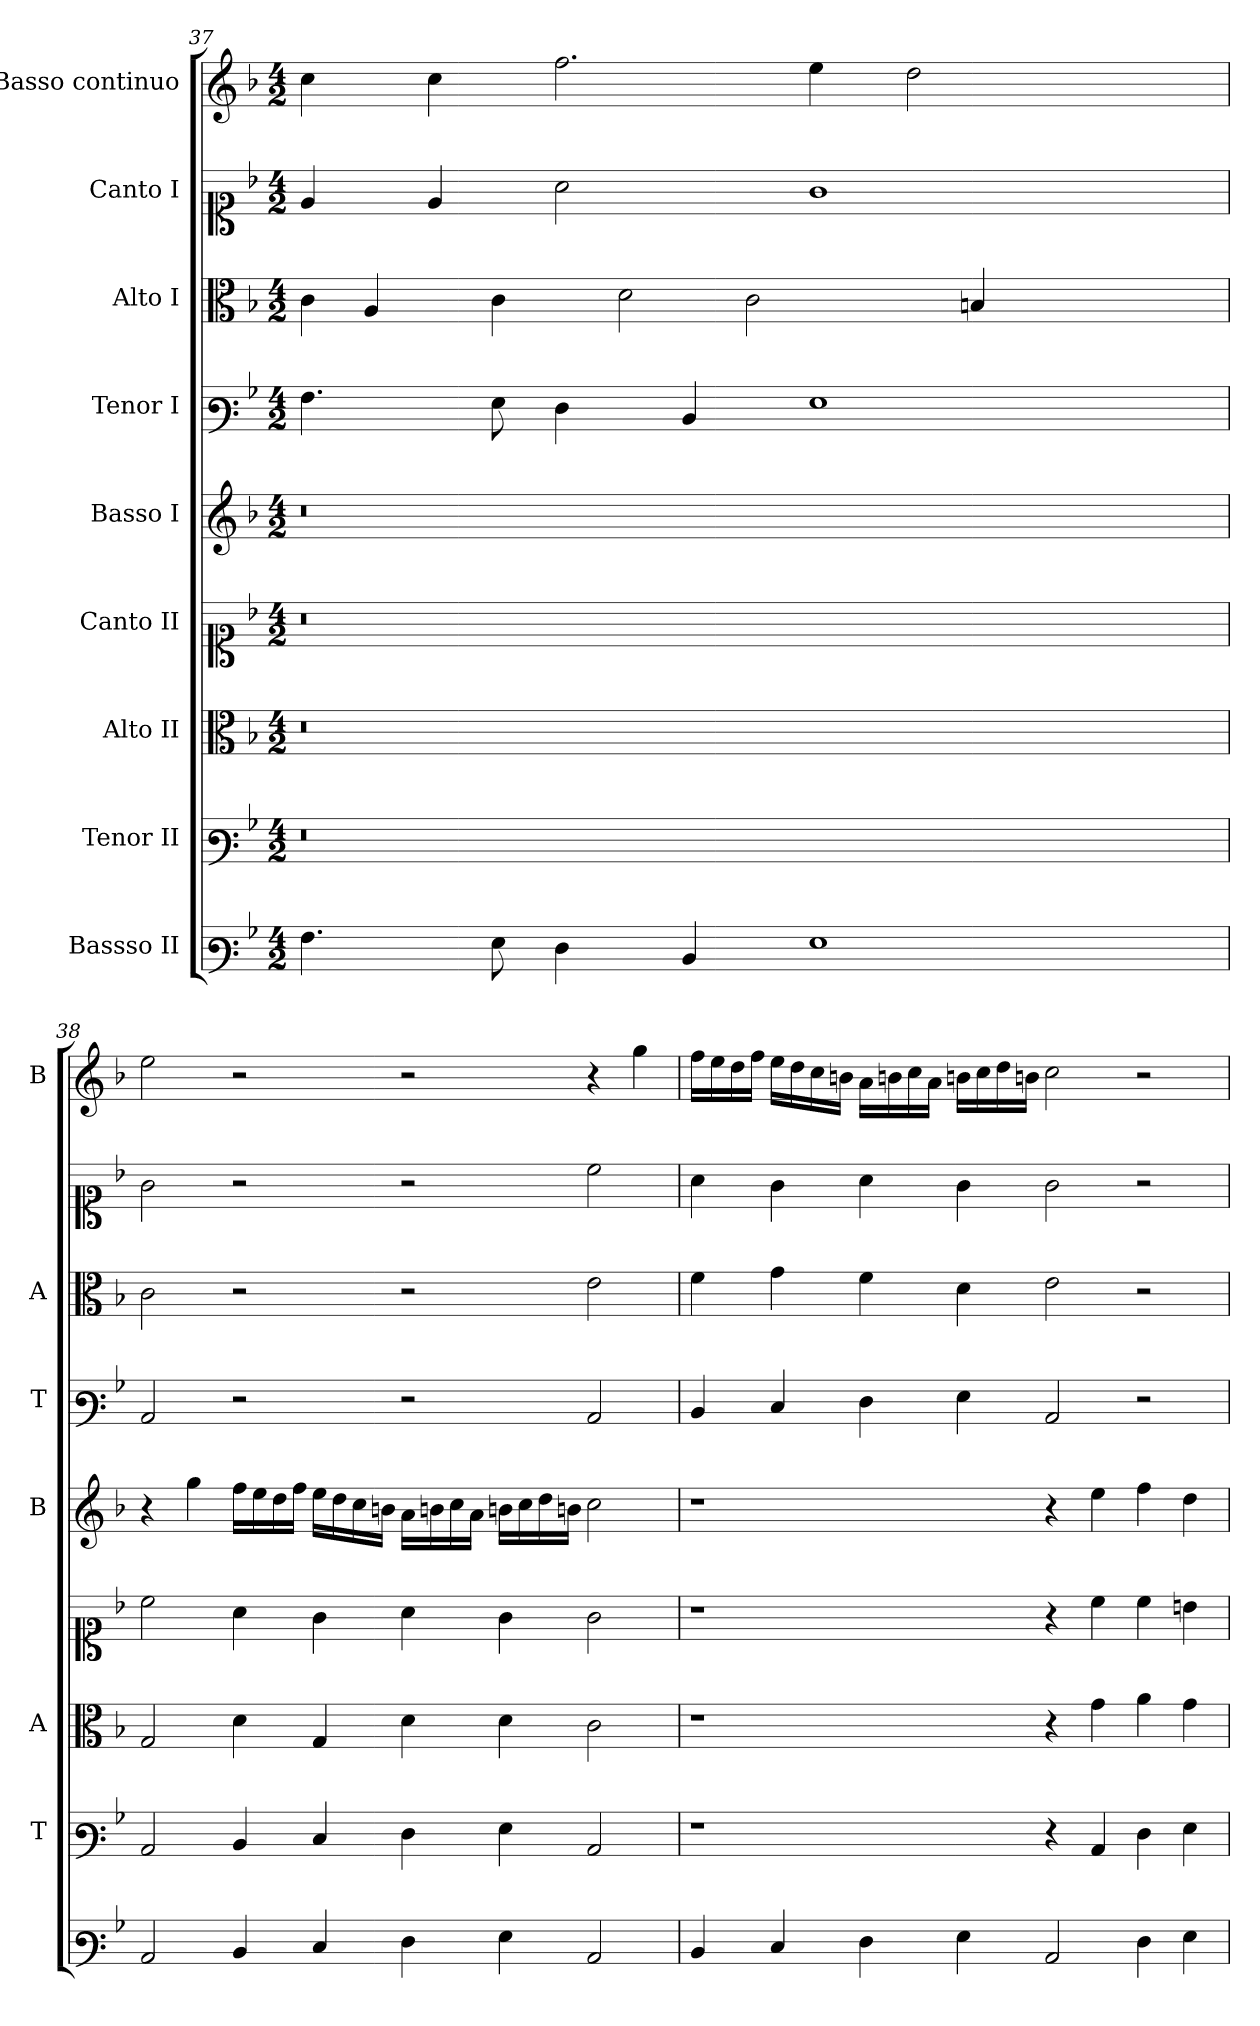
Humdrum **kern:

**kern	**kern	**kern	**kern	**kern	**kern	**kern	**kern	**kern
*part9	*part8	*part7	*part6	*part5	*part4	*part3	*part2	*part1
*staff9	*staff8	*staff7	*staff6	*staff5	*staff4	*staff3	*staff2	*staff1
*I"Bassso II	*I"Tenor II	*I"Alto II	*I"Canto II	*I"Basso I	*I"Tenor I	*I"Alto I	*I"Canto I	*I"Basso continuo
*	*I'T	*I'A	*	*I'B	*I'T	*I'A	*	*I'B
!!LO:PB:g=z
*clefF3	*clefF3	*clefC3	*clefC1	*clefG2	*clefF3	*clefC3	*clefC1	*clefG2
*k[b-]	*k[b-]	*k[b-]	*k[b-]	*k[b-]	*k[b-]	*k[b-]	*k[b-]	*k[b-]
*F:	*F:	*F:	*F:	*F:	*F:	*F:	*F:	*F:
*M4/2	*M4/2	*M4/2	*M4/2	*M4/2	*M4/2	*M4/2	*M4/2	*M4/2
=37	=37	=37	=37	=37	=37	=37	=37	=37
!	!LO:N:vis=0	!LO:N:vis=0	!LO:N:vis=0	!LO:N:vis=0	!	!LO:N:vis=4	!	!
4.A	1r	1r	1r	1r	4.A	8c	4e	4cc
.	.	.	.	.	.	4A	.	.
.	.	.	.	.	.	.	4e	4cc
8G	.	.	.	.	8G	4c	.	.
!	!	!	!	!	!	!	!	!LO:N:vis=2.
4F	.	.	.	.	4F	.	2a	2ff
!	!	!	!	!	!	!LO:N:vis=2	!	!
.	.	.	.	.	.	4d	.	.
4D	.	.	.	.	4D	.	.	.
.	.	.	.	.	.	2c	.	.
1G	1ryy	1ryy	1ryy	1ryy	1G	.	1g	4ee
.	.	.	.	.	.	.	.	2dd
.	.	.	.	.	.	4Bn	.	.
.	.	.	.	.	.	4.ryy	.	.
.	.	.	.	.	.	.	.	4ryy
=38	=38	=38	=38	=38	=38	=38	=38	=38
2C	2C	2G	2cc	4r	2C	2c	2g	2ee
.	.	.	.	4gg	.	.	.	.
4D	4D	4d	4a	16ffLL	2r	2r	2r	2r
.	.	.	.	16ee	.	.	.	.
.	.	.	.	16dd	.	.	.	.
.	.	.	.	16ffJJ	.	.	.	.
4E	4E	4G	4g	16eeLL	.	.	.	.
.	.	.	.	16dd	.	.	.	.
.	.	.	.	16cc	.	.	.	.
.	.	.	.	16bJJ	.	.	.	.
4F	4F	4d	4a	16aLL	2r	2r	2r	2r
.	.	.	.	16bn	.	.	.	.
.	.	.	.	16cc	.	.	.	.
.	.	.	.	16aJJ	.	.	.	.
4G	4G	4d	4g	16bnLL	.	.	.	.
.	.	.	.	16cc	.	.	.	.
.	.	.	.	16dd	.	.	.	.
.	.	.	.	16bnJJ	.	.	.	.
2C	2C	2c	2g	2cc	2C	2e	2cc	4r
.	.	.	.	.	.	.	.	4gg
!!LO:LB:g=z
=39	=39	=39	=39	=39	=39	=39	=39	=39
4D	1r	1r	1r	1r	4D	4f	4a	16ffLL
.	.	.	.	.	.	.	.	16ee
.	.	.	.	.	.	.	.	16dd
.	.	.	.	.	.	.	.	16ffJJ
4E	.	.	.	.	4E	4g	4g	16eeLL
.	.	.	.	.	.	.	.	16dd
.	.	.	.	.	.	.	.	16cc
.	.	.	.	.	.	.	.	16bnJJ
4F	.	.	.	.	4F	4f	4a	16aLL
.	.	.	.	.	.	.	.	16bn
.	.	.	.	.	.	.	.	16cc
.	.	.	.	.	.	.	.	16aJJ
4G	.	.	.	.	4G	4d	4g	16bnLL
.	.	.	.	.	.	.	.	16cc
.	.	.	.	.	.	.	.	16dd
.	.	.	.	.	.	.	.	16bnJJ
2C	4r	4r	4r	4r	2C	2e	2g	2cc
.	4C	4g	4cc	4ee	.	.	.	.
4F	4F	4a	4cc	4ff	2r	2r	2r	2r
4G	4G	4g	4bn	4dd	.	.	.	.
=	=	=	=	=	=	=	=	=
*-	*-	*-	*-	*-	*-	*-	*-	*-
